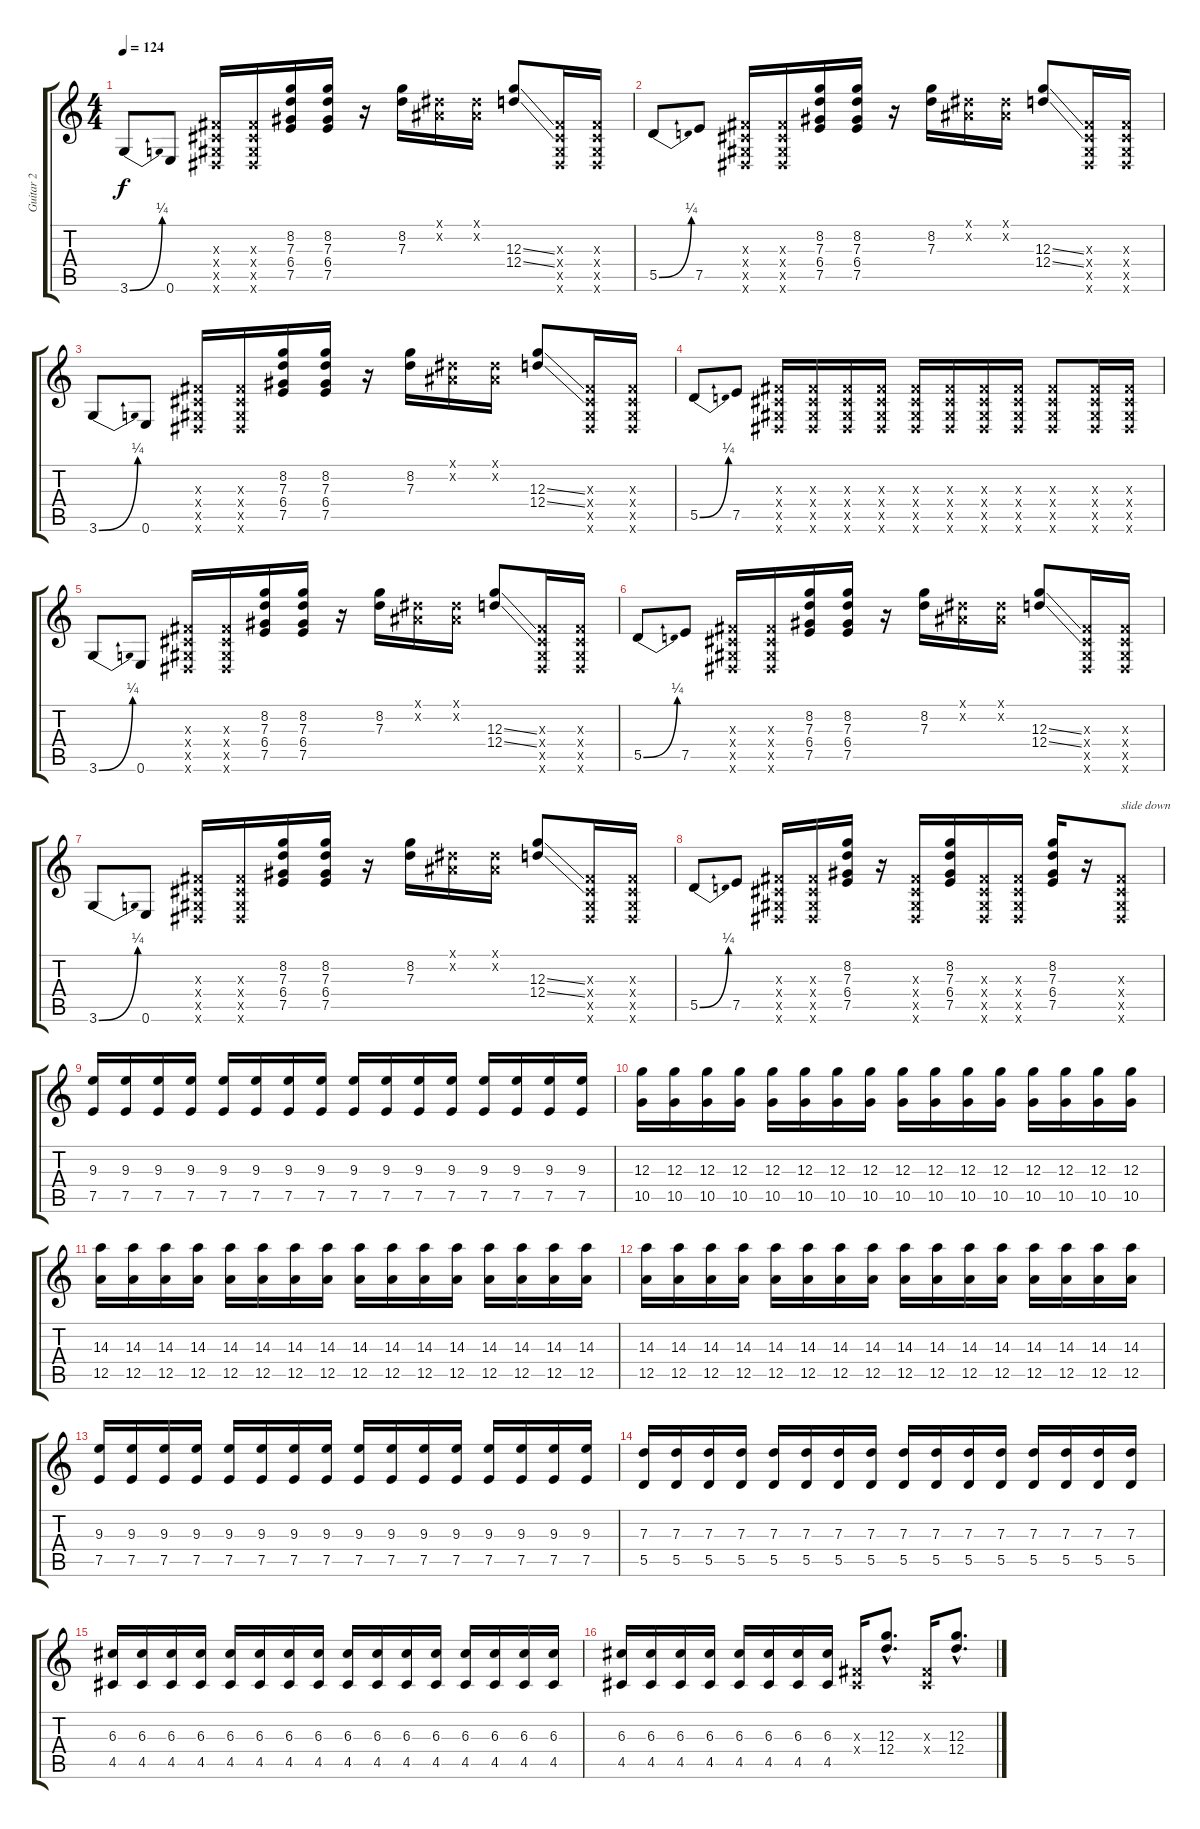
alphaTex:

\track ("Guitar 2" "Guitar 2") {instrument overdrivenguitar}
\staff {score tabs}
\tuning (E4 B3 G3 D3 A2 E2) {hide}
\ts (4 4)
\tempo 124
\clef g2
\ks c
3.6{be (bend 0 0 60 1)}.8{dy f} 0.6.8 (-1.3{x} -1.4{x} -1.5{x} -1.6{x}).16 (-1.3{x} -1.4{x} -1.5{x} -1.6{x}).16 (8.2 7.3 6.4 7.5).16 (8.2 7.3 6.4 7.5).16 r.16 (8.2 7.3).16 (-1.1{x} -1.2{x}).16 (-1.1{x} -1.2{x}).16 (12.3{ss} 12.4{ss}).8 (-1.3{x} -1.4{x} -1.5{x} -1.6{x}).16 (-1.3{x} -1.4{x} -1.5{x} -1.6{x}).16 |
5.5{be (bend 0 0 60 1)}.8 7.5.8 (-1.3{x} -1.4{x} -1.5{x} -1.6{x}).16 (-1.3{x} -1.4{x} -1.5{x} -1.6{x}).16 (8.2 7.3 6.4 7.5).16 (8.2 7.3 6.4 7.5).16 r.16 (8.2 7.3).16 (-1.1{x} -1.2{x}).16 (-1.1{x} -1.2{x}).16 (12.3{ss} 12.4{ss}).8 (-1.3{x} -1.4{x} -1.5{x} -1.6{x}).16 (-1.3{x} -1.4{x} -1.5{x} -1.6{x}).16 |
3.6{be (bend 0 0 60 1)}.8 0.6.8 (-1.3{x} -1.4{x} -1.5{x} -1.6{x}).16 (-1.3{x} -1.4{x} -1.5{x} -1.6{x}).16 (8.2 7.3 6.4 7.5).16 (8.2 7.3 6.4 7.5).16 r.16 (8.2 7.3).16 (-1.1{x} -1.2{x}).16 (-1.1{x} -1.2{x}).16 (12.3{ss} 12.4{ss}).8 (-1.3{x} -1.4{x} -1.5{x} -1.6{x}).16 (-1.3{x} -1.4{x} -1.5{x} -1.6{x}).16 |
5.5{be (bend 0 0 60 1)}.8 7.5.8 (-1.3{x} -1.4{x} -1.5{x} -1.6{x}).16 (-1.3{x} -1.4{x} -1.5{x} -1.6{x}).16 (-1.3{x} -1.4{x} -1.5{x} -1.6{x}).16 (-1.3{x} -1.4{x} -1.5{x} -1.6{x}).16 (-1.3{x} -1.4{x} -1.5{x} -1.6{x}).16 (-1.3{x} -1.4{x} -1.5{x} -1.6{x}).16 (-1.3{x} -1.4{x} -1.5{x} -1.6{x}).16 (-1.3{x} -1.4{x} -1.5{x} -1.6{x}).16 (-1.3{x} -1.4{x} -1.5{x} -1.6{x}).8 (-1.3{x} -1.4{x} -1.5{x} -1.6{x}).16 (-1.3{x} -1.4{x} -1.5{x} -1.6{x}).16 |
3.6{be (bend 0 0 60 1)}.8 0.6.8 (-1.3{x} -1.4{x} -1.5{x} -1.6{x}).16 (-1.3{x} -1.4{x} -1.5{x} -1.6{x}).16 (8.2 7.3 6.4 7.5).16 (8.2 7.3 6.4 7.5).16 r.16 (8.2 7.3).16 (-1.1{x} -1.2{x}).16 (-1.1{x} -1.2{x}).16 (12.3{ss} 12.4{ss}).8 (-1.3{x} -1.4{x} -1.5{x} -1.6{x}).16 (-1.3{x} -1.4{x} -1.5{x} -1.6{x}).16 |
5.5{be (bend 0 0 60 1)}.8 7.5.8 (-1.3{x} -1.4{x} -1.5{x} -1.6{x}).16 (-1.3{x} -1.4{x} -1.5{x} -1.6{x}).16 (8.2 7.3 6.4 7.5).16 (8.2 7.3 6.4 7.5).16 r.16 (8.2 7.3).16 (-1.1{x} -1.2{x}).16 (-1.1{x} -1.2{x}).16 (12.3{ss} 12.4{ss}).8 (-1.3{x} -1.4{x} -1.5{x} -1.6{x}).16 (-1.3{x} -1.4{x} -1.5{x} -1.6{x}).16 |
3.6{be (bend 0 0 60 1)}.8 0.6.8 (-1.3{x} -1.4{x} -1.5{x} -1.6{x}).16 (-1.3{x} -1.4{x} -1.5{x} -1.6{x}).16 (8.2 7.3 6.4 7.5).16 (8.2 7.3 6.4 7.5).16 r.16 (8.2 7.3).16 (-1.1{x} -1.2{x}).16 (-1.1{x} -1.2{x}).16 (12.3{ss} 12.4{ss}).8 (-1.3{x} -1.4{x} -1.5{x} -1.6{x}).16 (-1.3{x} -1.4{x} -1.5{x} -1.6{x}).16 |
5.5{be (bend 0 0 60 1)}.8 7.5.8 (-1.3{x} -1.4{x} -1.5{x} -1.6{x}).16 (-1.3{x} -1.4{x} -1.5{x} -1.6{x}).16 (8.2 7.3 6.4 7.5).16 r.16 (-1.3{x} -1.4{x} -1.5{x} -1.6{x}).16 (8.2 7.3 6.4 7.5).16 (-1.3{x} -1.4{x} -1.5{x} -1.6{x}).16 (-1.3{x} -1.4{x} -1.5{x} -1.6{x}).16 (8.2 7.3 6.4 7.5).16 r.16 (-1.3{x} -1.4{x} -1.5{x} -1.6{x}).8{txt "slide down"} |
(9.3 7.5).16 (9.3 7.5).16 (9.3 7.5).16 (9.3 7.5).16 (9.3 7.5).16 (9.3 7.5).16 (9.3 7.5).16 (9.3 7.5).16 (9.3 7.5).16 (9.3 7.5).16 (9.3 7.5).16 (9.3 7.5).16 (9.3 7.5).16 (9.3 7.5).16 (9.3 7.5).16 (9.3 7.5).16 |
(12.3 10.5).16 (12.3 10.5).16 (12.3 10.5).16 (12.3 10.5).16 (12.3 10.5).16 (12.3 10.5).16 (12.3 10.5).16 (12.3 10.5).16 (12.3 10.5).16 (12.3 10.5).16 (12.3 10.5).16 (12.3 10.5).16 (12.3 10.5).16 (12.3 10.5).16 (12.3 10.5).16 (12.3 10.5).16 |
(14.3 12.5).16 (14.3 12.5).16 (14.3 12.5).16 (14.3 12.5).16 (14.3 12.5).16 (14.3 12.5).16 (14.3 12.5).16 (14.3 12.5).16 (14.3 12.5).16 (14.3 12.5).16 (14.3 12.5).16 (14.3 12.5).16 (14.3 12.5).16 (14.3 12.5).16 (14.3 12.5).16 (14.3 12.5).16 |
(14.3 12.5).16 (14.3 12.5).16 (14.3 12.5).16 (14.3 12.5).16 (14.3 12.5).16 (14.3 12.5).16 (14.3 12.5).16 (14.3 12.5).16 (14.3 12.5).16 (14.3 12.5).16 (14.3 12.5).16 (14.3 12.5).16 (14.3 12.5).16 (14.3 12.5).16 (14.3 12.5).16 (14.3 12.5).16 |
(9.3 7.5).16 (9.3 7.5).16 (9.3 7.5).16 (9.3 7.5).16 (9.3 7.5).16 (9.3 7.5).16 (9.3 7.5).16 (9.3 7.5).16 (9.3 7.5).16 (9.3 7.5).16 (9.3 7.5).16 (9.3 7.5).16 (9.3 7.5).16 (9.3 7.5).16 (9.3 7.5).16 (9.3 7.5).16 |
(7.3 5.5).16 (7.3 5.5).16 (7.3 5.5).16 (7.3 5.5).16 (7.3 5.5).16 (7.3 5.5).16 (7.3 5.5).16 (7.3 5.5).16 (7.3 5.5).16 (7.3 5.5).16 (7.3 5.5).16 (7.3 5.5).16 (7.3 5.5).16 (7.3 5.5).16 (7.3 5.5).16 (7.3 5.5).16 |
(6.3 4.5).16 (6.3 4.5).16 (6.3 4.5).16 (6.3 4.5).16 (6.3 4.5).16 (6.3 4.5).16 (6.3 4.5).16 (6.3 4.5).16 (6.3 4.5).16 (6.3 4.5).16 (6.3 4.5).16 (6.3 4.5).16 (6.3 4.5).16 (6.3 4.5).16 (6.3 4.5).16 (6.3 4.5).16 |
(6.3 4.5).16 (6.3 4.5).16 (6.3 4.5).16 (6.3 4.5).16 (6.3 4.5).16 (6.3 4.5).16 (6.3 4.5).16 (6.3 4.5).16 (-1.3{x} -1.4{x}).16 (12.3{hac} 12.4{hac}).8{d} (-1.3{x} -1.4{x}).16 (12.3{hac} 12.4{hac}).8{d}
